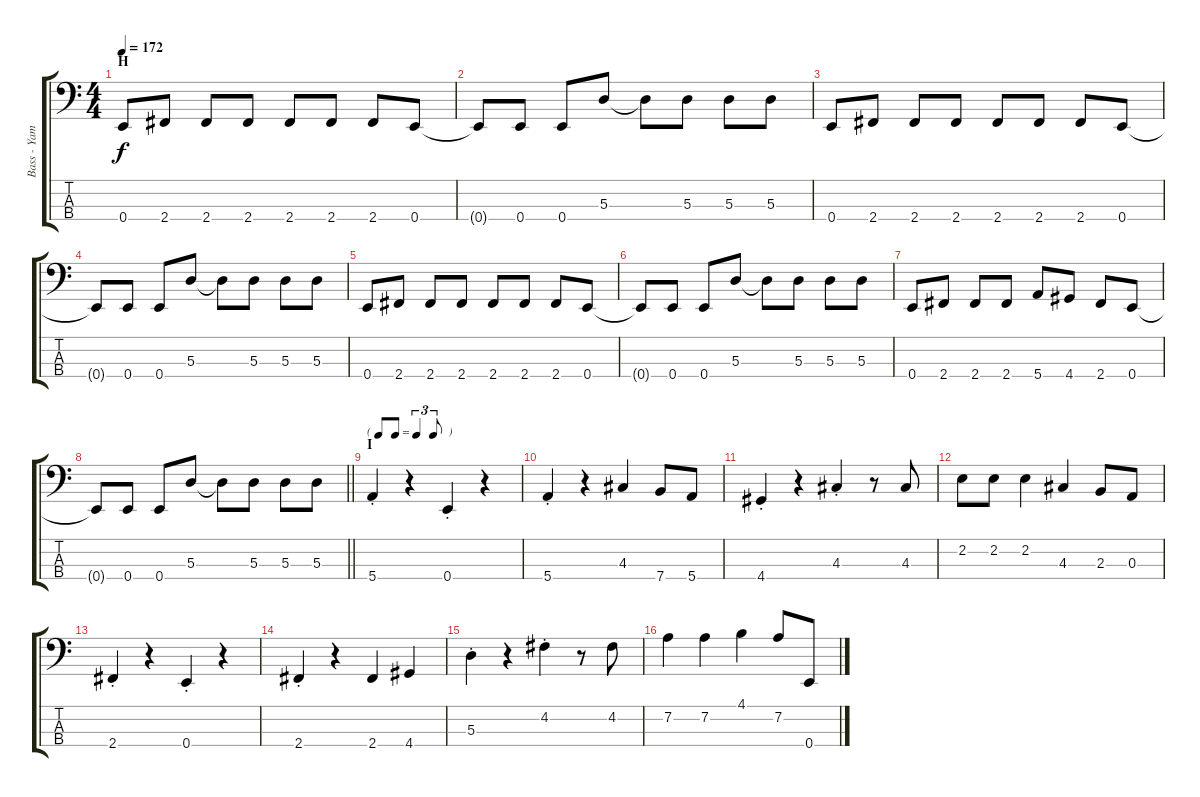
\track ("Bass - Yamada" "Bass - Yam") {instrument electricbasspick}
\staff {score tabs}
\tuning (G2 D2 A1 E1) {hide}
\ts (4 4)
\section ("" "H")
\tempo 172
\clef f4
\ks c
0.4.8{dy f} 2.4.8 2.4.8 2.4.8 2.4.8 2.4.8 2.4.8 0.4.8 |
0.4{t}.8 0.4.8 0.4.8 5.3.8 5.3{t}.8 5.3.8 5.3.8 5.3.8 |
0.4.8 2.4.8 2.4.8 2.4.8 2.4.8 2.4.8 2.4.8 0.4.8 |
0.4{t}.8 0.4.8 0.4.8 5.3.8 5.3{t}.8 5.3.8 5.3.8 5.3.8 |
0.4.8 2.4.8 2.4.8 2.4.8 2.4.8 2.4.8 2.4.8 0.4.8 |
0.4{t}.8 0.4.8 0.4.8 5.3.8 5.3{t}.8 5.3.8 5.3.8 5.3.8 |
0.4.8 2.4.8 2.4.8 2.4.8 5.4.8 4.4.8 2.4.8 0.4.8 |
\barLineRight lightlight
0.4{t}.8 0.4.8 0.4.8 5.3.8 5.3{t}.8 5.3.8 5.3.8 5.3.8 |
\tf triplet8th
\section ("" "I")
5.4{st}.4 r.4 0.4{st}.4 r.4 |
5.4{st}.4 r.4 4.3.4 7.4.8 5.4.8 |
4.4{st}.4 r.4 4.3{st}.4 r.8 4.3.8 |
2.2.8 2.2.8 2.2.4 4.3.4 2.3.8 0.3.8 |
2.4{st}.4 r.4 0.4{st}.4 r.4 |
2.4{st}.4 r.4 2.4.4 4.4.4 |
5.3{st}.4 r.4 4.2{st}.4 r.8 4.2.8 |
7.2.4 7.2.4 4.1.4 7.2.8 0.4.8
